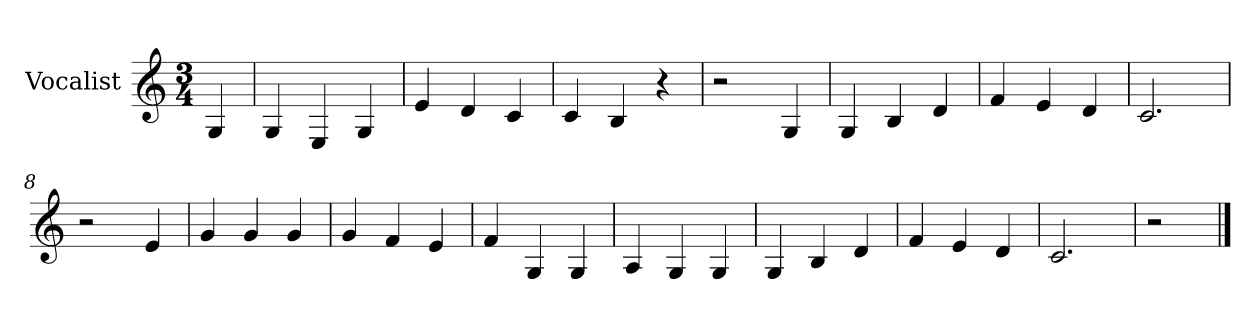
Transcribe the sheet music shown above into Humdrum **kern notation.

**kern
*part1
*staff1
*I"Vocalist
*k[]
*C:
*M3/4
=
4G
=1
4G
4E
4G
=2
4e
4d
4c
=3
4c
4B
4r
=4
2r
4G
=5
4G
4B
4d
=6
4f
4e
4d
=7
2.c
=8
2r
4e
=9
4g
4g
4g
=10
4g
4f
4e
=11
4f
4G
4G
=12
4A
4G
4G
=13
4G
4B
4d
=14
4f
4e
4d
=15
2.c
=16
2r
==
*-
